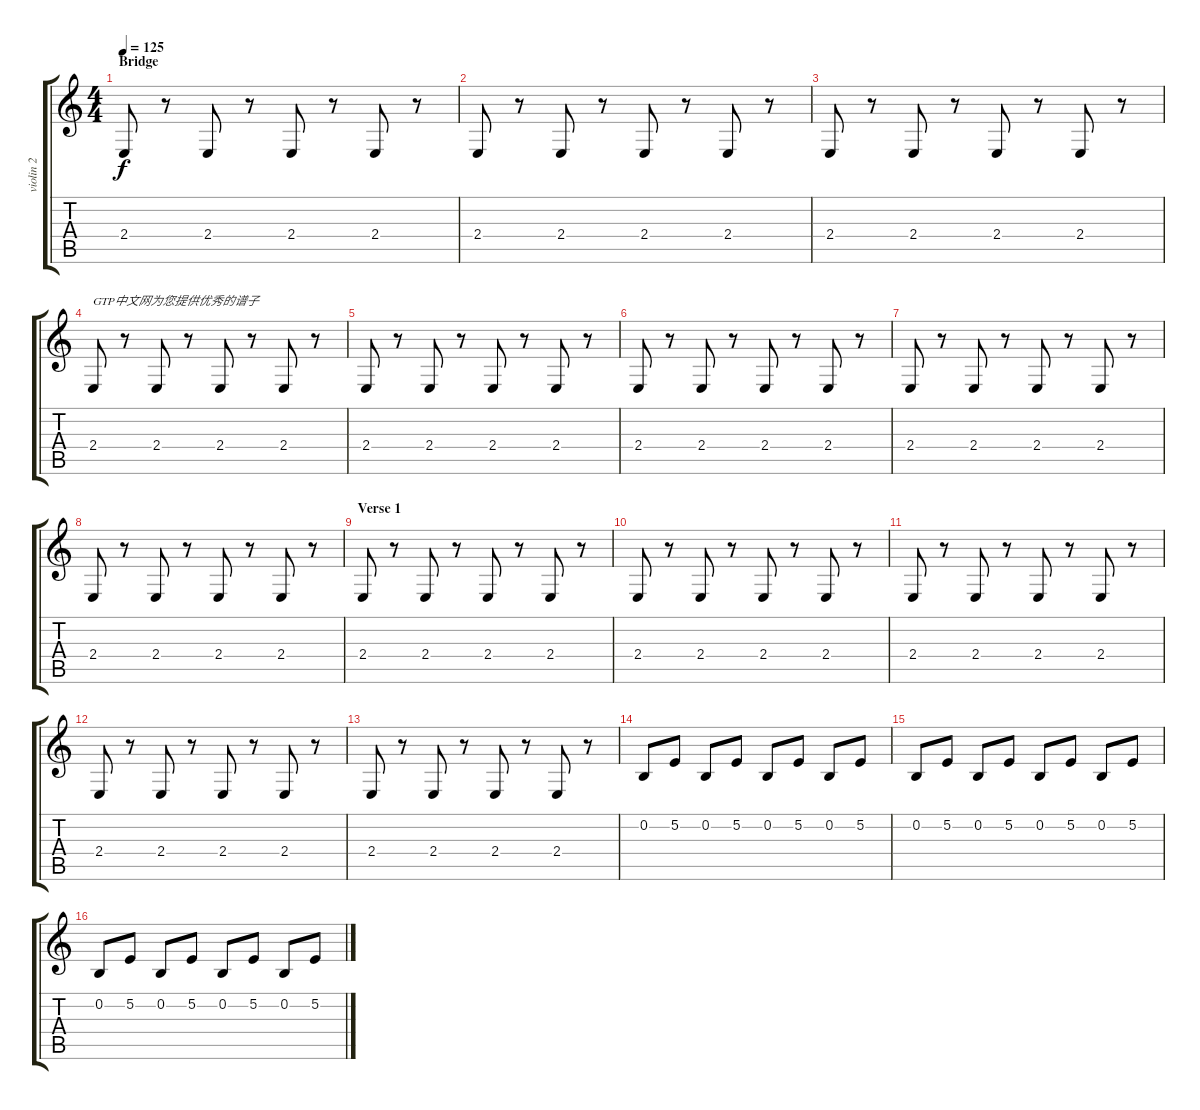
\track ("violin 2" "violin 2") {instrument violin}
\staff {score tabs}
\tuning (E4 B3 G3 D3 A2 E2) {hide}
\ts (4 4)
\section ("" "Bridge")
\tempo 125
\clef g2
\ks c
2.4.8{dy f instrument violin} r.8 2.4.8 r.8 2.4.8 r.8 2.4.8 r.8 |
2.4.8 r.8 2.4.8 r.8 2.4.8 r.8 2.4.8 r.8 |
2.4.8 r.8 2.4.8 r.8 2.4.8 r.8 2.4.8 r.8 |
2.4.8{txt "GTP中文网为您提供优秀的谱子"} r.8 2.4.8 r.8 2.4.8 r.8 2.4.8 r.8 |
2.4.8 r.8 2.4.8 r.8 2.4.8 r.8 2.4.8 r.8 |
2.4.8 r.8 2.4.8 r.8 2.4.8 r.8 2.4.8 r.8 |
2.4.8 r.8 2.4.8 r.8 2.4.8 r.8 2.4.8 r.8 |
2.4.8 r.8 2.4.8 r.8 2.4.8 r.8 2.4.8 r.8 |
\section ("" "Verse 1")
2.4.8 r.8 2.4.8 r.8 2.4.8 r.8 2.4.8 r.8 |
2.4.8 r.8 2.4.8 r.8 2.4.8 r.8 2.4.8 r.8 |
2.4.8 r.8 2.4.8 r.8 2.4.8 r.8 2.4.8 r.8 |
2.4.8 r.8 2.4.8 r.8 2.4.8 r.8 2.4.8 r.8 |
2.4.8 r.8 2.4.8 r.8 2.4.8 r.8 2.4.8 r.8 |
0.2.8 5.2.8 0.2.8 5.2.8 0.2.8 5.2.8 0.2.8 5.2.8 |
0.2.8 5.2.8 0.2.8 5.2.8 0.2.8 5.2.8 0.2.8 5.2.8 |
0.2.8 5.2.8 0.2.8 5.2.8 0.2.8 5.2.8 0.2.8 5.2.8
